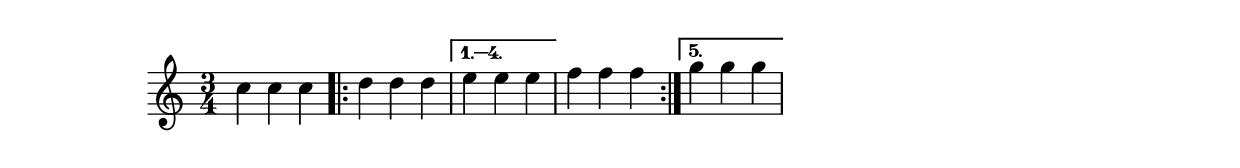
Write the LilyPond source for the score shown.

%% Do not edit this file; it is automatically
%% generated from LSR http://lsr.dsi.unimi.it
%% This file is in the public domain.
\version "2.13.20"

\header {
  lsrtags = "repeats"

%% Translation of GIT committish: e0aa246e0ed1a86dc41a99ab79bff822d3320aa7
  texidoces = "
De forma predeterminada, los corchetes de primera y segunda vez se
trazan encima de los finales alternativos completos, pero es posible
acortartlos estableciendo un valor cierto para
@code{voltaSpannerDuration}.  En el ejemplo siguiente, el corchete
sólo dura un compás, que corresponde a una duración de 3/4.

"
  doctitlees = "Shortening volta brackets"


%% Translation of GIT committish: 0a868be38a775ecb1ef935b079000cebbc64de40
  texidocde = "
Volta-Klammern werden normalerweise über alle Noten der Klammer gezogen, aber
es ist möglich sie zu verkürzen.  Hierzu muss
@code{voltaSpannerDuration} definiert werden, in dem Beispiel etwa als
3/4, sodass die Klammer nur einen Takt dauert.

"
  doctitlede = "Volta-Klammern verkürzen"

%% Translation of GIT committish: a5bde6d51a5c88e952d95ae36c61a5efc22ba441
  texidocfr = "
Les crochets indiquant les fins alternatives s'étalent tout au long ce
celle-ci.  On peut les raccourcir en définissant la propriété
@code{voltaSpannerDuration}.  Dans l'exemple suivant, le crochet ne se
prolonge que sur une mesure à 3/4.

"
  doctitlefr = "Diminution de la taille du crochet d'alternative"


  texidoc = "
By default, the volta brackets will be drawn over all of the
alternative music, but it is possible to shorten them by setting
@code{voltaSpannerDuration}.  In the next example, the bracket only
lasts one measure, which is a duration of 3/4.

"
  doctitle = "Shortening volta brackets"
} % begin verbatim

\relative c'' {
  \time 3/4
  c4 c c
  \set Score.voltaSpannerDuration = #(ly:make-moment 3 4)
  \repeat volta 5 { d4 d d }
  \alternative {
    {
      e4 e e
      f4 f f
    }
    { g4 g g }
  }
}

